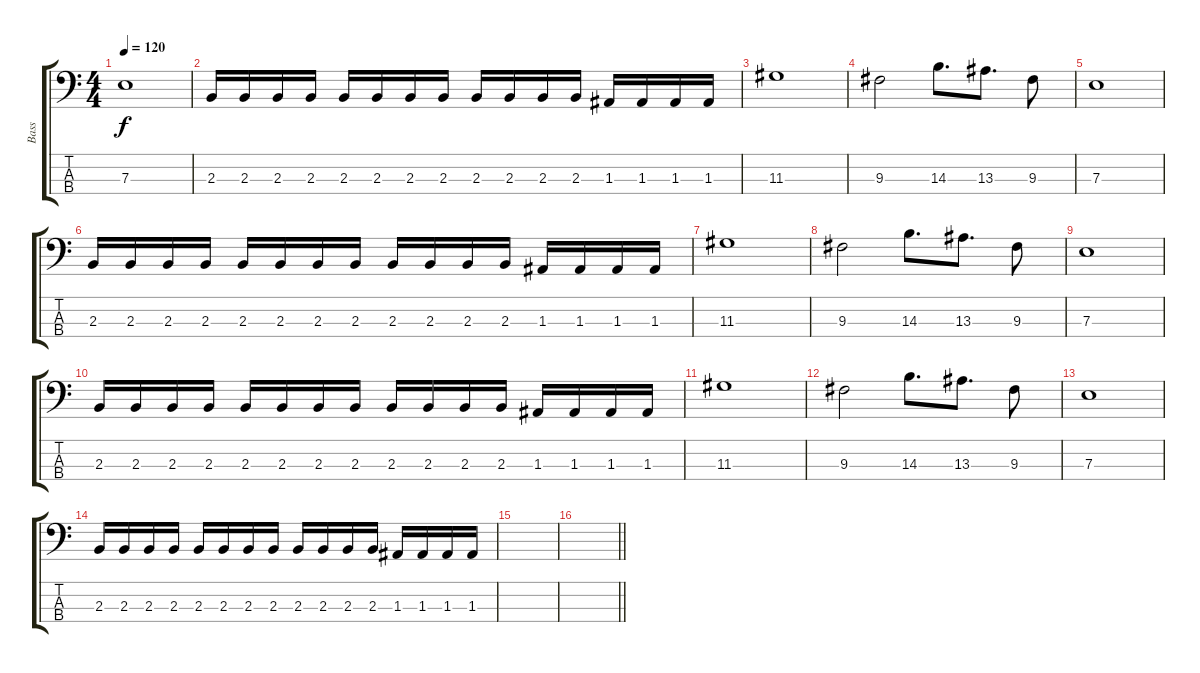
\track ("Bass" "Bass") {instrument electricbasspick}
\staff {score tabs}
\tuning (G2 D2 A1 E1) {hide}
\ts (4 4)
\tempo 120
\clef f4
\ks c
7.3.1{dy f} |
2.3.16 2.3.16 2.3.16 2.3.16 2.3.16 2.3.16 2.3.16 2.3.16 2.3.16 2.3.16 2.3.16 2.3.16 1.3.16 1.3.16 1.3.16 1.3.16 |
11.3.1 |
9.3.2 14.3.8{d} 13.3.8{d} 9.3.8 |
7.3.1 |
2.3.16 2.3.16 2.3.16 2.3.16 2.3.16 2.3.16 2.3.16 2.3.16 2.3.16 2.3.16 2.3.16 2.3.16 1.3.16 1.3.16 1.3.16 1.3.16 |
11.3.1 |
9.3.2 14.3.8{d} 13.3.8{d} 9.3.8 |
7.3.1 |
2.3.16 2.3.16 2.3.16 2.3.16 2.3.16 2.3.16 2.3.16 2.3.16 2.3.16 2.3.16 2.3.16 2.3.16 1.3.16 1.3.16 1.3.16 1.3.16 |
11.3.1 |
9.3.2 14.3.8{d} 13.3.8{d} 9.3.8 |
7.3.1 |
2.3.16 2.3.16 2.3.16 2.3.16 2.3.16 2.3.16 2.3.16 2.3.16 2.3.16 2.3.16 2.3.16 2.3.16 1.3.16 1.3.16 1.3.16 1.3.16 |
|
\barLineRight lightlight
